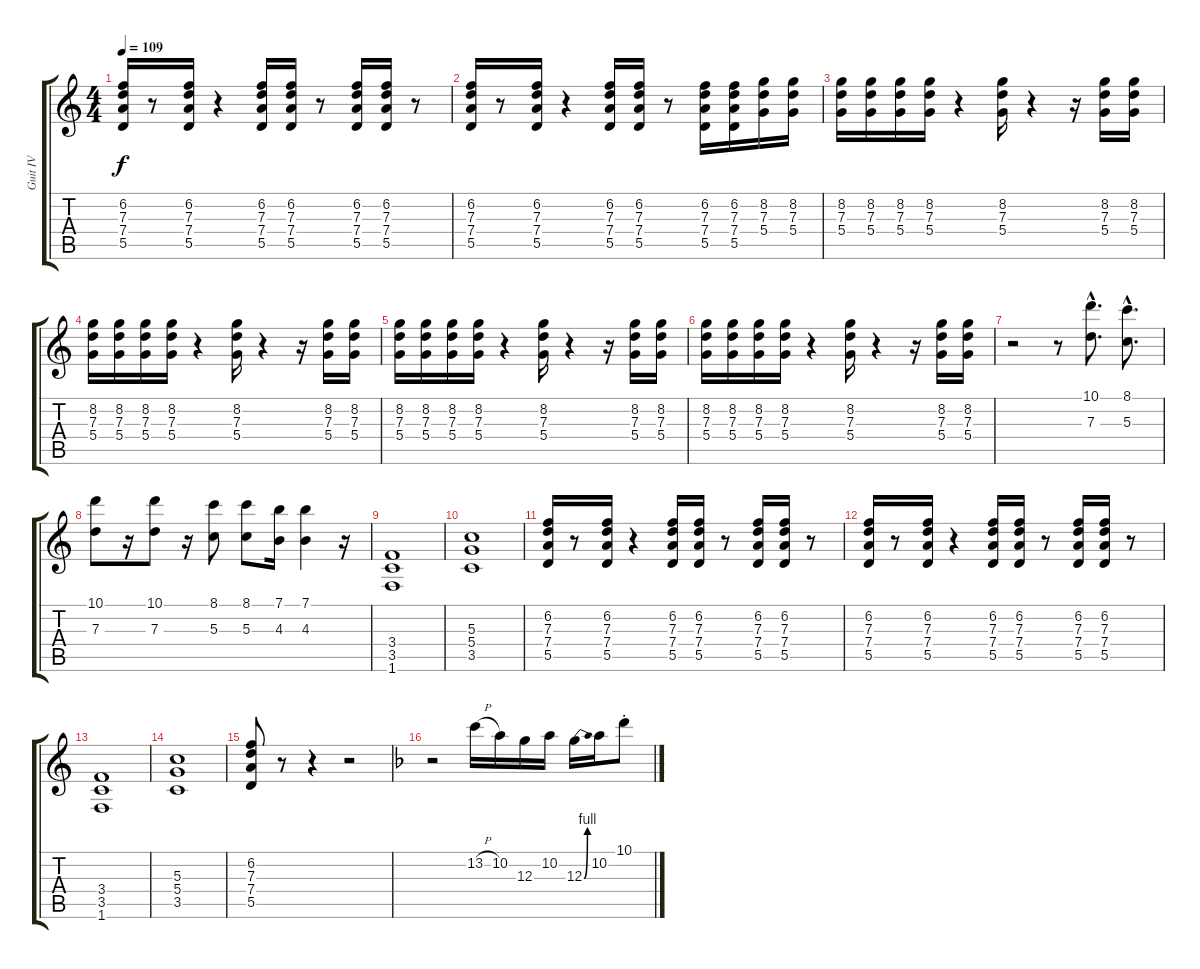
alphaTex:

\track ("Guit IV" "Guit IV") {instrument overdrivenguitar}
\staff {score tabs}
\tuning (E4 B3 G3 D3 A2 E2) {hide}
\ts (4 4)
\tempo 109
\clef g2
\ks c
(6.2 7.3 7.4 5.5).16{dy f} r.8 (6.2 7.3 7.4 5.5).16 r.4 (6.2 7.3 7.4 5.5).16 (6.2 7.3 7.4 5.5).16 r.8 (6.2 7.3 7.4 5.5).16 (6.2 7.3 7.4 5.5).16 r.8 |
(6.2 7.3 7.4 5.5).16 r.8 (6.2 7.3 7.4 5.5).16 r.4 (6.2 7.3 7.4 5.5).16 (6.2 7.3 7.4 5.5).16 r.8 (6.2 7.3 7.4 5.5).16 (6.2 7.3 7.4 5.5).16 (8.2 7.3 5.4).16 (8.2 7.3 5.4).16 |
(8.2 7.3 5.4).16 (8.2 7.3 5.4).16 (8.2 7.3 5.4).16 (8.2 7.3 5.4).16 r.4 (8.2 7.3 5.4).16 r.4 r.16 (8.2 7.3 5.4).16 (8.2 7.3 5.4).16 |
(8.2 7.3 5.4).16 (8.2 7.3 5.4).16 (8.2 7.3 5.4).16 (8.2 7.3 5.4).16 r.4 (8.2 7.3 5.4).16 r.4 r.16 (8.2 7.3 5.4).16 (8.2 7.3 5.4).16 |
(8.2 7.3 5.4).16 (8.2 7.3 5.4).16 (8.2 7.3 5.4).16 (8.2 7.3 5.4).16 r.4 (8.2 7.3 5.4).16 r.4 r.16 (8.2 7.3 5.4).16 (8.2 7.3 5.4).16 |
(8.2 7.3 5.4).16 (8.2 7.3 5.4).16 (8.2 7.3 5.4).16 (8.2 7.3 5.4).16 r.4 (8.2 7.3 5.4).16 r.4 r.16 (8.2 7.3 5.4).16 (8.2 7.3 5.4).16 |
r.2 r.8 (10.1{hac} 7.3{hac}).8{d} (8.1{hac} 5.3{hac}).8{d} |
(10.1 7.3).8 r.16 (10.1 7.3).8 r.16 (8.1 5.3).8 (8.1 5.3).8 (7.1 4.3).16 (7.1 4.3).4 r.16 |
(3.4 3.5 1.6).1 |
(5.3 5.4 3.5).1 |
(6.2 7.3 7.4 5.5).16 r.8 (6.2 7.3 7.4 5.5).16 r.4 (6.2 7.3 7.4 5.5).16 (6.2 7.3 7.4 5.5).16 r.8 (6.2 7.3 7.4 5.5).16 (6.2 7.3 7.4 5.5).16 r.8 |
(6.2 7.3 7.4 5.5).16 r.8 (6.2 7.3 7.4 5.5).16 r.4 (6.2 7.3 7.4 5.5).16 (6.2 7.3 7.4 5.5).16 r.8 (6.2 7.3 7.4 5.5).16 (6.2 7.3 7.4 5.5).16 r.8 |
(3.4 3.5 1.6).1 |
(5.3 5.4 3.5).1 |
(6.2 7.3 7.4 5.5).8 r.8 r.4 r.2 |
\ks dminor
r.2{volume 16 instrument overdrivenguitar} 13.2{h}.16 10.2.16 12.3.16 10.2.16 12.3{be (bend 0 0 60 4)}.16 10.2.16 10.1{st}.8
